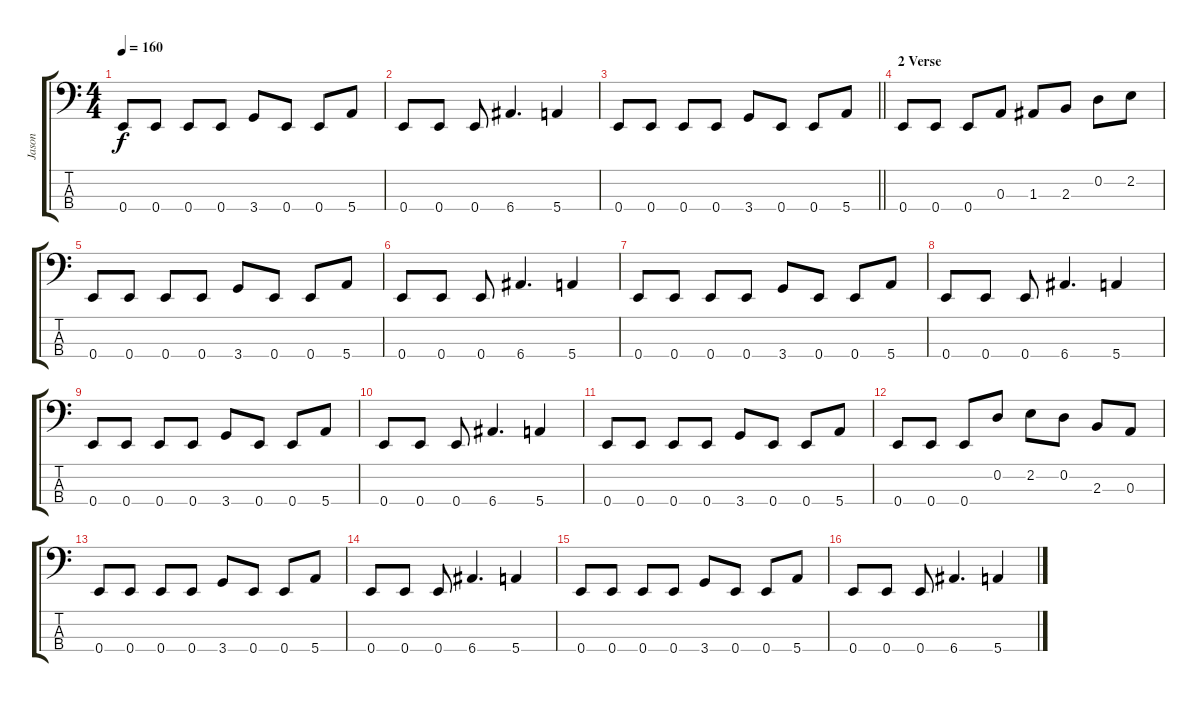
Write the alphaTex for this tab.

\track ("Jason" "Jason") {instrument electricbassfinger}
\staff {score tabs}
\tuning (G2 D2 A1 E1) {hide}
\ts (4 4)
\tempo 160
\clef f4
\ks c
0.4.8{dy f} 0.4.8 0.4.8 0.4.8 3.4.8 0.4.8 0.4.8 5.4.8 |
0.4.8 0.4.8 0.4.8 6.4.4{d} 5.4.4 |
\barLineRight lightlight
0.4.8 0.4.8 0.4.8 0.4.8 3.4.8 0.4.8 0.4.8 5.4.8 |
\section ("" "2 Verse")
0.4.8 0.4.8 0.4.8 0.3.8 1.3.8 2.3.8 0.2.8 2.2.8 |
0.4.8 0.4.8 0.4.8 0.4.8 3.4.8 0.4.8 0.4.8 5.4.8 |
0.4.8 0.4.8 0.4.8 6.4.4{d} 5.4.4 |
0.4.8 0.4.8 0.4.8 0.4.8 3.4.8 0.4.8 0.4.8 5.4.8 |
0.4.8 0.4.8 0.4.8 6.4.4{d} 5.4.4 |
0.4.8 0.4.8 0.4.8 0.4.8 3.4.8 0.4.8 0.4.8 5.4.8 |
0.4.8 0.4.8 0.4.8 6.4.4{d} 5.4.4 |
0.4.8 0.4.8 0.4.8 0.4.8 3.4.8 0.4.8 0.4.8 5.4.8 |
0.4.8 0.4.8 0.4.8 0.2.8 2.2.8 0.2.8 2.3.8 0.3.8 |
0.4.8 0.4.8 0.4.8 0.4.8 3.4.8 0.4.8 0.4.8 5.4.8 |
0.4.8 0.4.8 0.4.8 6.4.4{d} 5.4.4 |
0.4.8 0.4.8 0.4.8 0.4.8 3.4.8 0.4.8 0.4.8 5.4.8 |
0.4.8 0.4.8 0.4.8 6.4.4{d} 5.4.4
